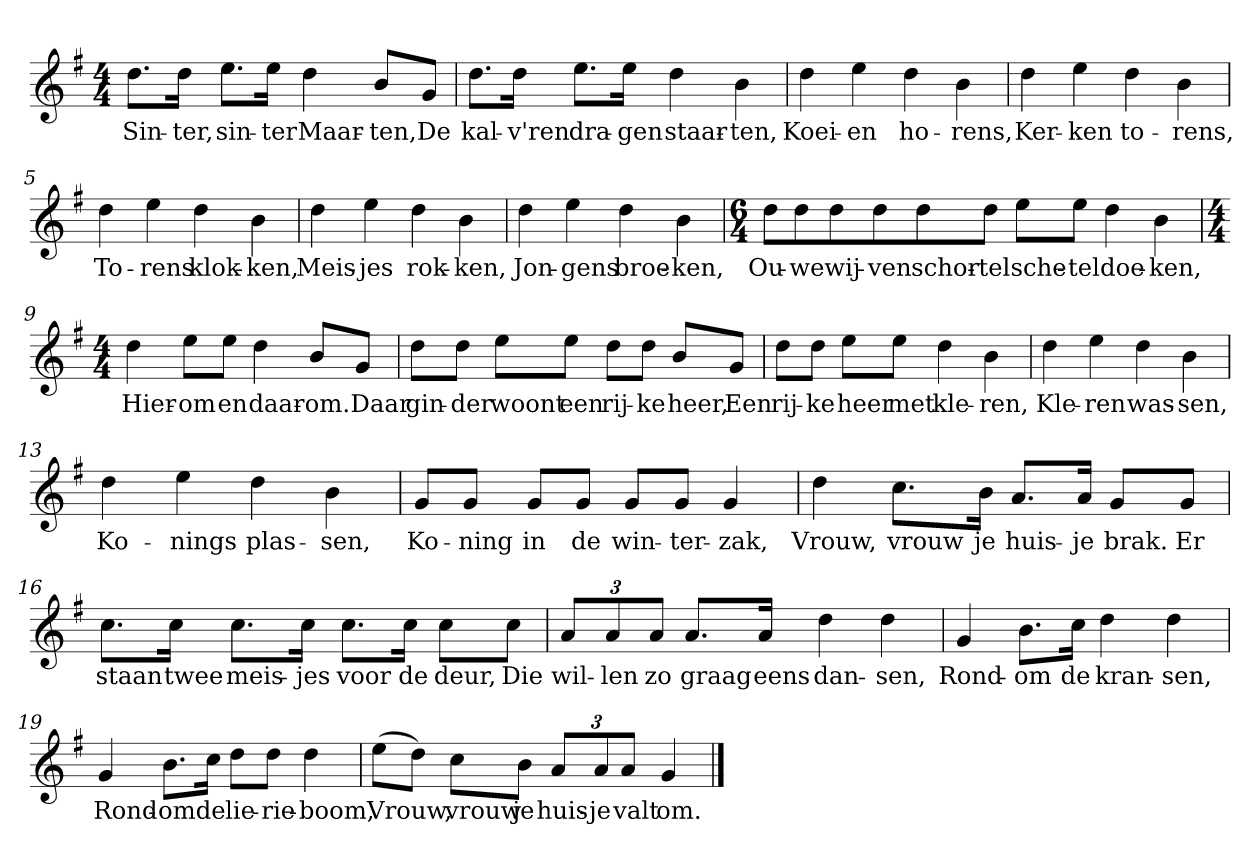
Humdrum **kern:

**kern	**text
*part1	*part1
*staff1	*staff1
*clefG2	*
*k[f#]	*
*G:	*
*M4/4	*
*MM120	*
=1	=1
8.dd\L	Sin-
16dd\Jk	-ter,
8.ee\L	sin-
16ee\Jk	-ter
4dd	Maar-
8b/L	-ten,
8g/J	De
=2	=2
8.dd\L	kal-
16dd\Jk	-v'ren
8.ee\L	dra-
16ee\Jk	-gen
4dd	staar-
4b	-ten,
=3	=3
4dd	Koei-
4ee	-en
4dd	ho-
4b	-rens,
=4	=4
4dd	Ker-
4ee	-ken
4dd	to-
4b	-rens,
=5	=5
4dd	To-
4ee	-rens
4dd	klok-
4b	-ken,
=6	=6
4dd	Meis-
4ee	-jes
4dd	rok-
4b	-ken,
=7	=7
4dd	Jon-
4ee	-gens
4dd	broe-
4b	-ken,
=8	=8
*M6/4	*
8dd\L	Ou-
8dd\	-we
8dd\	wij-
8dd\	-ven
8dd\	schor-
8dd\J	-tel
8ee\L	sche-
8ee\J	-tel
4dd	doe-
4b	-ken,
=9	=9
*M4/4	*
4dd	Hier-
8ee\L	-om
8ee\J	en
4dd	daar-
8b/L	-om.
8g/J	Daar
=10	=10
8dd\L	gin-
8dd\J	-der
8ee\L	woont
8ee\J	een
8dd\L	rij-
8dd\J	-ke
8b/L	heer,
8g/J	Een
=11	=11
8dd\L	rij-
8dd\J	-ke
8ee\L	heer
8ee\J	met
4dd	kle-
4b	-ren,
=12	=12
4dd	Kle-
4ee	-ren
4dd	was-
4b	-sen,
=13	=13
4dd	Ko-
4ee	-nings
4dd	plas-
4b	-sen,
=14	=14
8g/L	Ko-
8g/J	-ning
8g/L	in
8g/J	de
8g/L	win-
8g/J	-ter-
4g	-zak,
=15	=15
4dd	Vrouw,
8.cc\L	vrouw
16b\Jk	je
8.a/L	huis-
16a/Jk	-je
8g/L	brak.
8g/J	Er
=16	=16
8.cc\L	staan
16cc\Jk	twee
8.cc\L	meis-
16cc\Jk	-jes
8.cc\L	voor
16cc\Jk	de
8cc\L	deur,
8cc\J	Die
=17	=17
12a/L	wil-
12a/	-len
12a/J	zo
8.a/L	graag
16a/Jk	eens
4dd	dan-
4dd	-sen,
=18	=18
4g	Rond-
8.b\L	-om
16cc\Jk	de
4dd	kran-
4dd	-sen,
=19	=19
4g	Rond-
8.b\L	-om
16cc\Jk	de
8dd\L	lie-
8dd\J	-rie-
4dd	-boom,
=20	=20
(8ee\L	Vrouw,
8dd\J)	.
8cc\L	vrouw
8b\J	je
12a/L	huis-
12a/	-je
12a/J	valt
4g	om.
==	==
*-	*-
